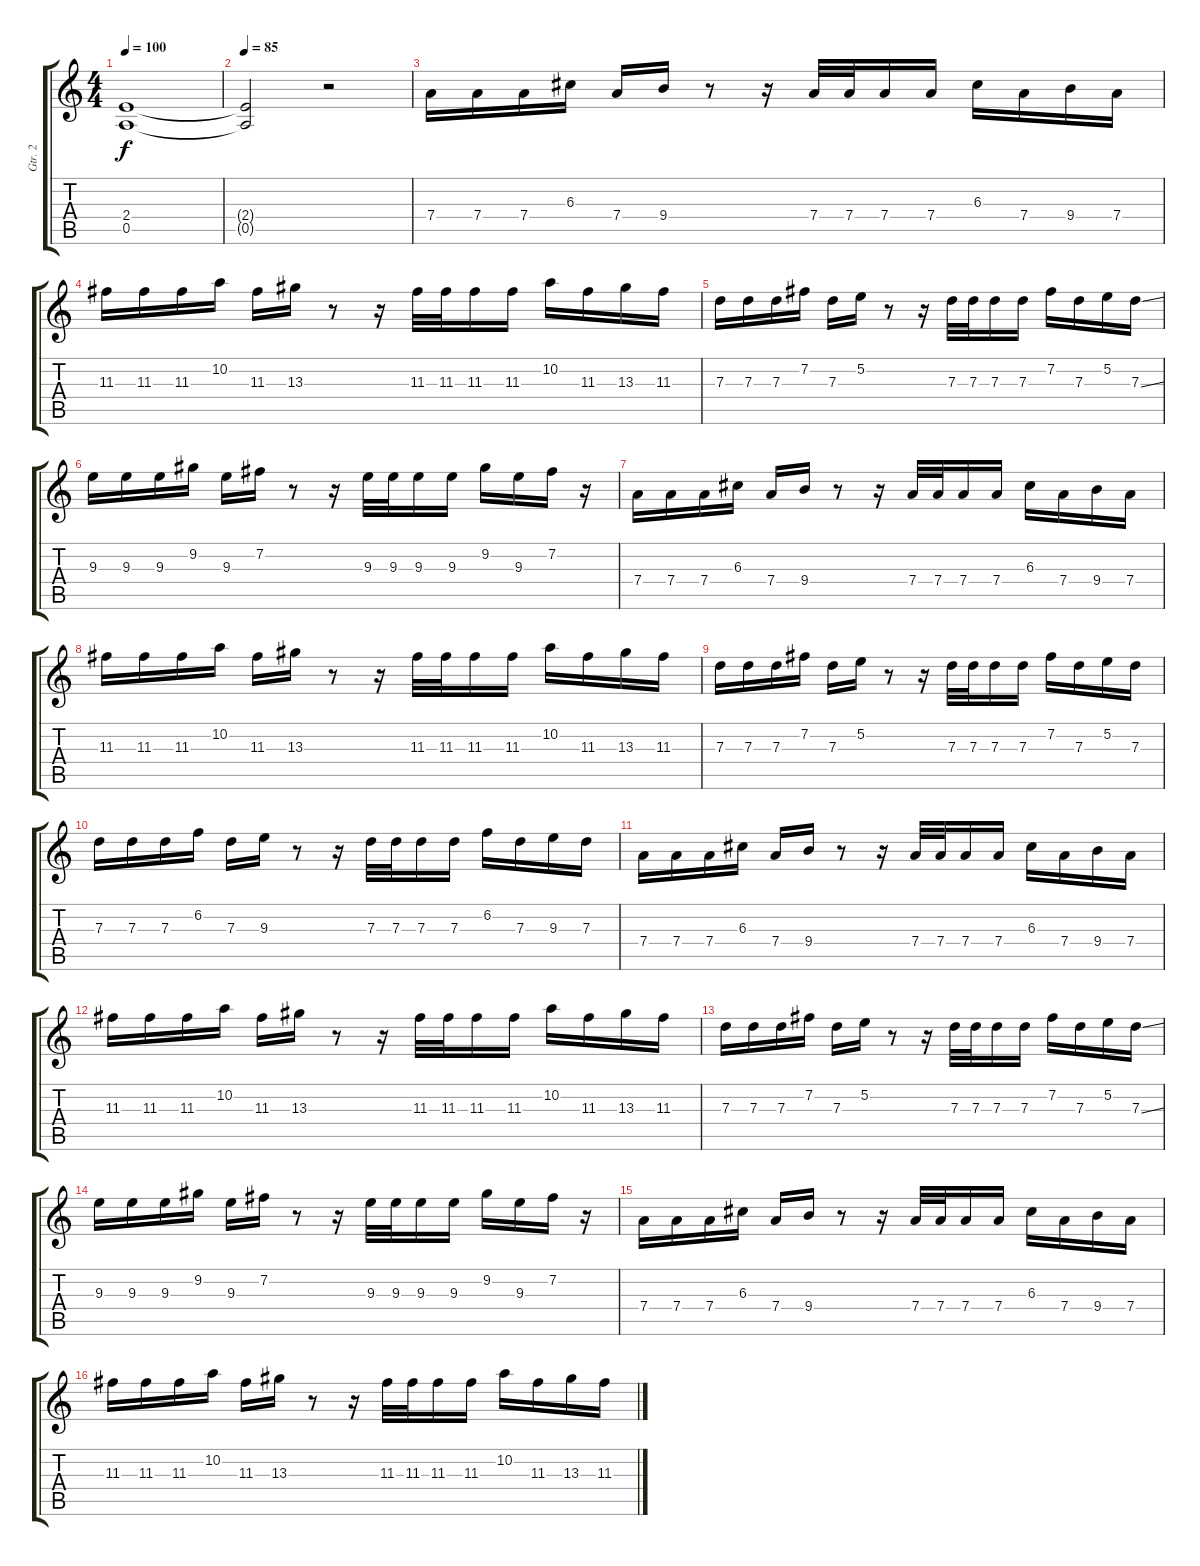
\track ("Gtr. 2" "Gtr. 2") {instrument distortionguitar}
\staff {score tabs}
\tuning (E4 B3 G3 D3 A2 E2) {hide}
\ts (4 4)
\tempo 100
\clef g2
\ks c
(2.4 0.5).1{dy f} |
\tempo 85
(2.4{t} 0.5{t}).2 r.2 |
7.4.16{instrument electricguitarmuted} 7.4.16 7.4.16 6.3.16 7.4.16 9.4.16 r.8 r.16 7.4.32 7.4.32 7.4.16 7.4.16 6.3.16 7.4.16 9.4.16 7.4.16 |
11.3.16 11.3.16 11.3.16 10.2.16 11.3.16 13.3.16 r.8 r.16 11.3.32 11.3.32 11.3.16 11.3.16 10.2.16 11.3.16 13.3.16 11.3.16 |
7.3.16 7.3.16 7.3.16 7.2.16 7.3.16 5.2.16 r.8 r.16 7.3.32 7.3.32 7.3.16 7.3.16 7.2.16 7.3.16 5.2.16 7.3{ss}.16 |
9.3.16 9.3.16 9.3.16 9.2.16 9.3.16 7.2.16 r.8 r.16 9.3.32 9.3.32 9.3.16 9.3.16 9.2.16 9.3.16 7.2.16 r.16 |
7.4.16 7.4.16 7.4.16 6.3.16 7.4.16 9.4.16 r.8 r.16 7.4.32 7.4.32 7.4.16 7.4.16 6.3.16 7.4.16 9.4.16 7.4.16 |
11.3.16 11.3.16 11.3.16 10.2.16 11.3.16 13.3.16 r.8 r.16 11.3.32 11.3.32 11.3.16 11.3.16 10.2.16 11.3.16 13.3.16 11.3.16 |
7.3.16 7.3.16 7.3.16 7.2.16 7.3.16 5.2.16 r.8 r.16 7.3.32 7.3.32 7.3.16 7.3.16 7.2.16 7.3.16 5.2.16 7.3.16 |
7.3.16 7.3.16 7.3.16 6.2.16 7.3.16 9.3.16 r.8 r.16 7.3.32 7.3.32 7.3.16 7.3.16 6.2.16 7.3.16 9.3.16 7.3.16 |
7.4.16 7.4.16 7.4.16 6.3.16 7.4.16 9.4.16 r.8 r.16 7.4.32 7.4.32 7.4.16 7.4.16 6.3.16 7.4.16 9.4.16 7.4.16 |
11.3.16 11.3.16 11.3.16 10.2.16 11.3.16 13.3.16 r.8 r.16 11.3.32 11.3.32 11.3.16 11.3.16 10.2.16 11.3.16 13.3.16 11.3.16 |
7.3.16 7.3.16 7.3.16 7.2.16 7.3.16 5.2.16 r.8 r.16 7.3.32 7.3.32 7.3.16 7.3.16 7.2.16 7.3.16 5.2.16 7.3{ss}.16 |
9.3.16 9.3.16 9.3.16 9.2.16 9.3.16 7.2.16 r.8 r.16 9.3.32 9.3.32 9.3.16 9.3.16 9.2.16 9.3.16 7.2.16 r.16 |
7.4.16 7.4.16 7.4.16 6.3.16 7.4.16 9.4.16 r.8 r.16 7.4.32 7.4.32 7.4.16 7.4.16 6.3.16 7.4.16 9.4.16 7.4.16 |
11.3.16 11.3.16 11.3.16 10.2.16 11.3.16 13.3.16 r.8 r.16 11.3.32 11.3.32 11.3.16 11.3.16 10.2.16 11.3.16 13.3.16 11.3.16
